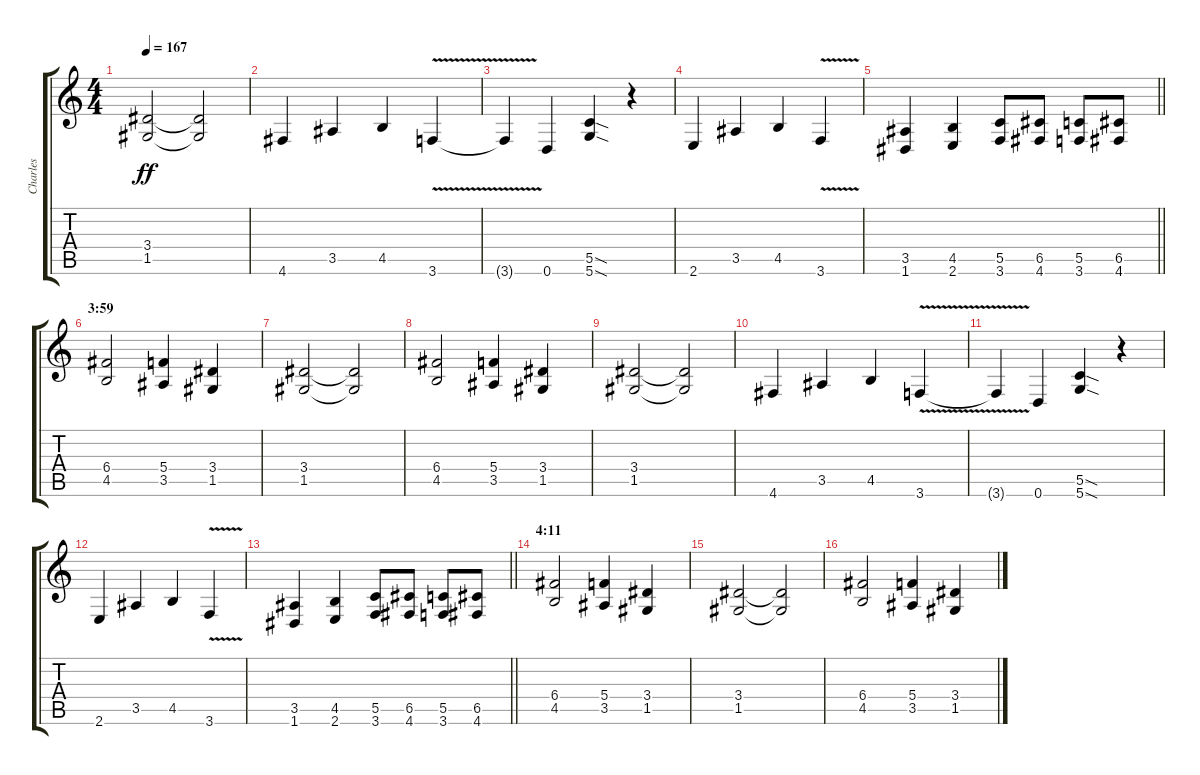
\track ("Charles" "Charles") {instrument distortionguitar}
\staff {score tabs}
\tuning (D4 A3 F3 C3 G2 D2) {hide}
\ts (4 4)
\tempo 167
\clef g2
\ks c
(3.4 1.5).2{dy ff} (3.4{t} 1.5{t}).2 |
4.6.4 3.5.4 4.5.4 3.6{v}.4 |
3.6{t}.4 0.6.4 (5.5{sod} 5.6{sod}).4 r.4 |
2.6.4 3.5.4 4.5.4 3.6{v}.4 |
\barLineRight lightlight
(3.5 1.6).4 (4.5 2.6).4 (5.5 3.6).8 (6.5 4.6).8 (5.5 3.6).8 (6.5 4.6).8 |
\section ("" "3:59")
(6.4 4.5).2 (5.4 3.5).4 (3.4 1.5).4 |
(3.4 1.5).2 (3.4{t} 1.5{t}).2 |
(6.4 4.5).2 (5.4 3.5).4 (3.4 1.5).4 |
(3.4 1.5).2 (3.4{t} 1.5{t}).2 |
4.6.4 3.5.4 4.5.4 3.6{v}.4 |
3.6{t}.4 0.6.4 (5.5{sod} 5.6{sod}).4 r.4 |
2.6.4 3.5.4 4.5.4 3.6{v}.4 |
\barLineRight lightlight
(3.5 1.6).4 (4.5 2.6).4 (5.5 3.6).8 (6.5 4.6).8 (5.5 3.6).8 (6.5 4.6).8 |
\section ("" "4:11")
(6.4 4.5).2 (5.4 3.5).4 (3.4 1.5).4 |
(3.4 1.5).2 (3.4{t} 1.5{t}).2 |
(6.4 4.5).2 (5.4 3.5).4 (3.4 1.5).4
